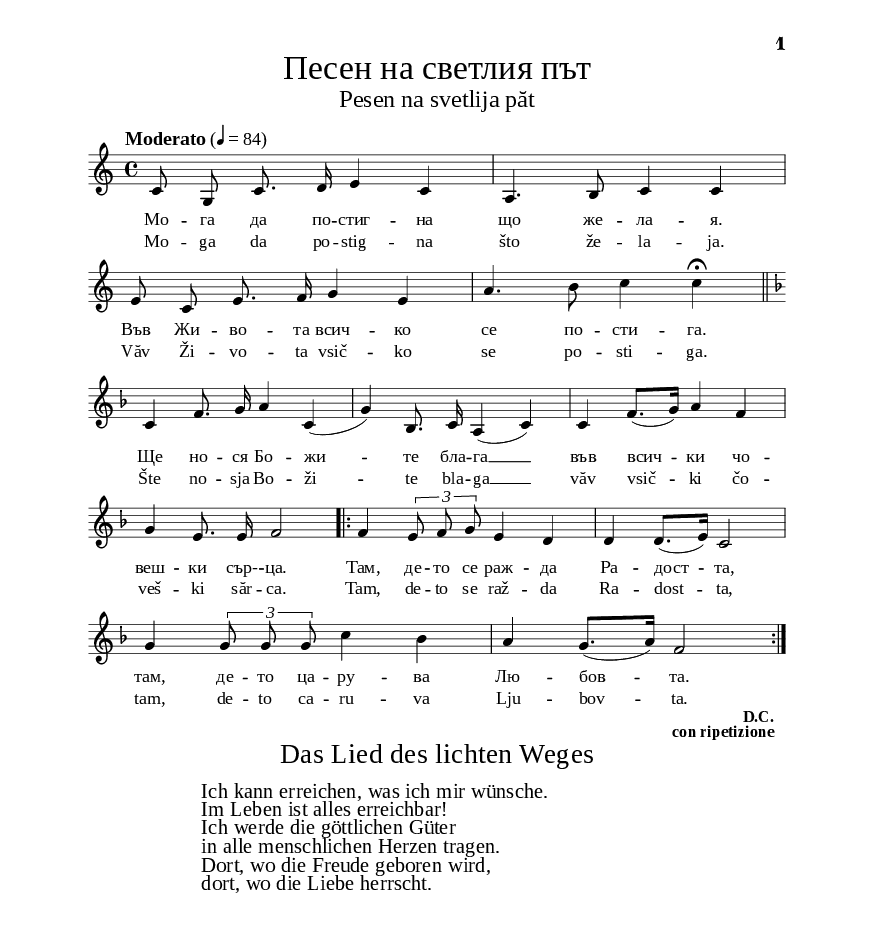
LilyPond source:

\version "2.24.3"

% include paper part and global functions
\include "include/globals.ily"

\bookpart {
  \label #'ref115
  \tocItem \markup "Песен на светлия път – Pesen na svetlija păt"
  \include "include/bookpart-paper.ily"
  \score {
    \include "include/score-layout.ily"



    \new Voice \relative c' {
      \clef treble
      \key c \major
      \time 4/4
      \tempoFunc "Moderato" 4 "84"
      \autoBeamOff
      c8 g8 c8. d16 e4 c4 | a4.  b8 c4 c4 | \break


      e8 c8 e8. f16   g4 e4 |  a4. b8  c4 c4 \fermata \bar "||" \break


      \key f \major c,4 f8. g16 a4 c,4 (| g'4) bes,8. c16  a4 ( c4 ) | c4 \autoBeamOn f8. ( g16 ) a4 f4 |  \break


      \autoBeamOff g4 e8. e16  f2 |

      \bar ".|:" f4  \tuplet 3/2  { e8 f8 g8 } e4 d4  | d4 \autoBeamOn d8. ( e16 ) c2 | \break

      g'4  \autoBeamOff \tuplet 3/2 { g8 g8 g8 } c4 bes4 | a4 g8. ( [a16] )  f2  \break
      \bar ":|."

    }

    \addlyrics {
      Мо  --  га   да
      по  --  стиг  --  на   що   же  --  ла  --  я.   Във   Жи  --  во
      --  та   всич  --  ко   се   по  --  сти  --  га.   Ще   но  --  ся
      Бо  --  жи --  те   бла  --  га __   във   всич  --  ки   чо
      --  веш  --  ки   "сър-"  --  ца.   Там,   де  --  то   се   раж  --
      да   Ра  --  дост  --  та,   там,   де  --  то   ца  --  ру  --
      ва   Лю  --  бов  --  та.
    }
    \addlyrics {
      Mo  --  ga   da
      po  --  stig  --  na   što   že  --  la  --  ja.   Văv   Ži  --  vo
      --  ta   vsič  --  ko   se   po  --  sti  --  ga.   Šte   no  --  sja
      Bo  --  ži --  te   bla  --  ga __  văv   vsič  --  ki   čo
      --  veš  --  ki   săr  --  ca.   Tam,   de  --  to   se   raž  --
      da   Ra  --  dost  --  ta,   tam,   de  --  to   ca  --  ru  --
      va   Lju  --  bov  --  ta.
    }

    \header {
      title = \titleFunc "Песен на светлия път" "Pesen na svetlija păt"
    }

    \midi{}
  } % score


  \markup \dc-two "D.C.""con ripetizione"



  % include foreign translation(s) of the song


  \version "2.24.3"

\markup \fill-line { \fontsize #deTitleFontSize "Das Lied des lichten Weges" }
\markup \null
\markup \null
\markup \fontsize #deCoupletFontSize {
  \hspace #14
  \override #`(baseline-skip . ,deCoupletBaselineSkip)

  \column {
  

\line { " "Ich kann erreichen, was ich mir wünsche.  }

\line { " "Im Leben ist alles erreichbar! }

\line { " "Ich werde die göttlichen Güter  }

\line { " "in alle menschlichen Herzen tragen. }

\line { " "Dort, wo die Freude geboren wird,  }

\line { " "dort, wo die Liebe herrscht. }

  }
}


} % bookpart
